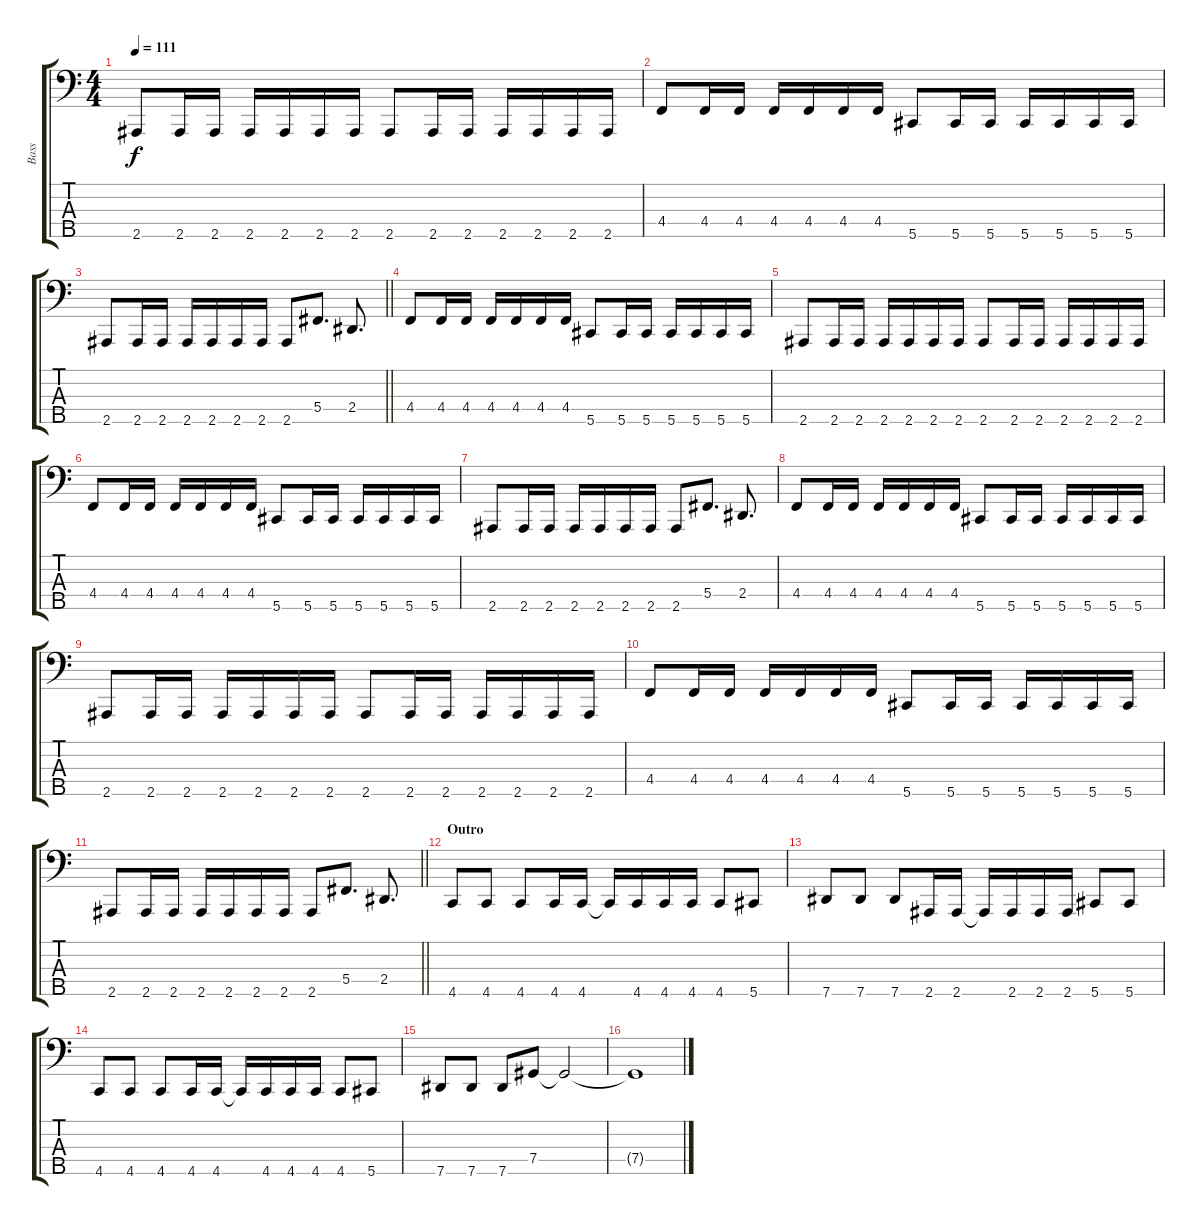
\track ("Bass" "Bass") {instrument electricbasspick}
\staff {score tabs}
\tuning (Gb2 Db2 Ab1 Db1 Ab0) {hide}
\ts (4 4)
\tempo 111
\clef f4
\ks c
2.5.8{dy f} 2.5.16 2.5.16 2.5.16 2.5.16 2.5.16 2.5.16 2.5.8 2.5.16 2.5.16 2.5.16 2.5.16 2.5.16 2.5.16 |
4.4.8 4.4.16 4.4.16 4.4.16 4.4.16 4.4.16 4.4.16 5.5.8 5.5.16 5.5.16 5.5.16 5.5.16 5.5.16 5.5.16 |
\barLineRight lightlight
2.5.8 2.5.16 2.5.16 2.5.16 2.5.16 2.5.16 2.5.16 2.5.8 5.4.8{d} 2.4.8{d} |
4.4.8 4.4.16 4.4.16 4.4.16 4.4.16 4.4.16 4.4.16 5.5.8 5.5.16 5.5.16 5.5.16 5.5.16 5.5.16 5.5.16 |
2.5.8 2.5.16 2.5.16 2.5.16 2.5.16 2.5.16 2.5.16 2.5.8 2.5.16 2.5.16 2.5.16 2.5.16 2.5.16 2.5.16 |
4.4.8 4.4.16 4.4.16 4.4.16 4.4.16 4.4.16 4.4.16 5.5.8 5.5.16 5.5.16 5.5.16 5.5.16 5.5.16 5.5.16 |
2.5.8 2.5.16 2.5.16 2.5.16 2.5.16 2.5.16 2.5.16 2.5.8 5.4.8{d} 2.4.8{d} |
4.4.8 4.4.16 4.4.16 4.4.16 4.4.16 4.4.16 4.4.16 5.5.8 5.5.16 5.5.16 5.5.16 5.5.16 5.5.16 5.5.16 |
2.5.8 2.5.16 2.5.16 2.5.16 2.5.16 2.5.16 2.5.16 2.5.8 2.5.16 2.5.16 2.5.16 2.5.16 2.5.16 2.5.16 |
4.4.8 4.4.16 4.4.16 4.4.16 4.4.16 4.4.16 4.4.16 5.5.8 5.5.16 5.5.16 5.5.16 5.5.16 5.5.16 5.5.16 |
\barLineRight lightlight
2.5.8 2.5.16 2.5.16 2.5.16 2.5.16 2.5.16 2.5.16 2.5.8 5.4.8{d} 2.4.8{d} |
\section ("" "Outro")
4.5.8 4.5.8 4.5.8 4.5.16 4.5.16 4.5{t}.16 4.5.16 4.5.16 4.5.16 4.5.8 5.5.8 |
7.5.8 7.5.8 7.5.8 2.5.16 2.5.16 2.5{t}.16 2.5.16 2.5.16 2.5.16 5.5.8 5.5.8 |
4.5.8 4.5.8 4.5.8 4.5.16 4.5.16 4.5{t}.16 4.5.16 4.5.16 4.5.16 4.5.8 5.5.8 |
7.5.8 7.5.8 7.5.8 7.4.8 7.4{t}.2 |
7.4{t}.1
